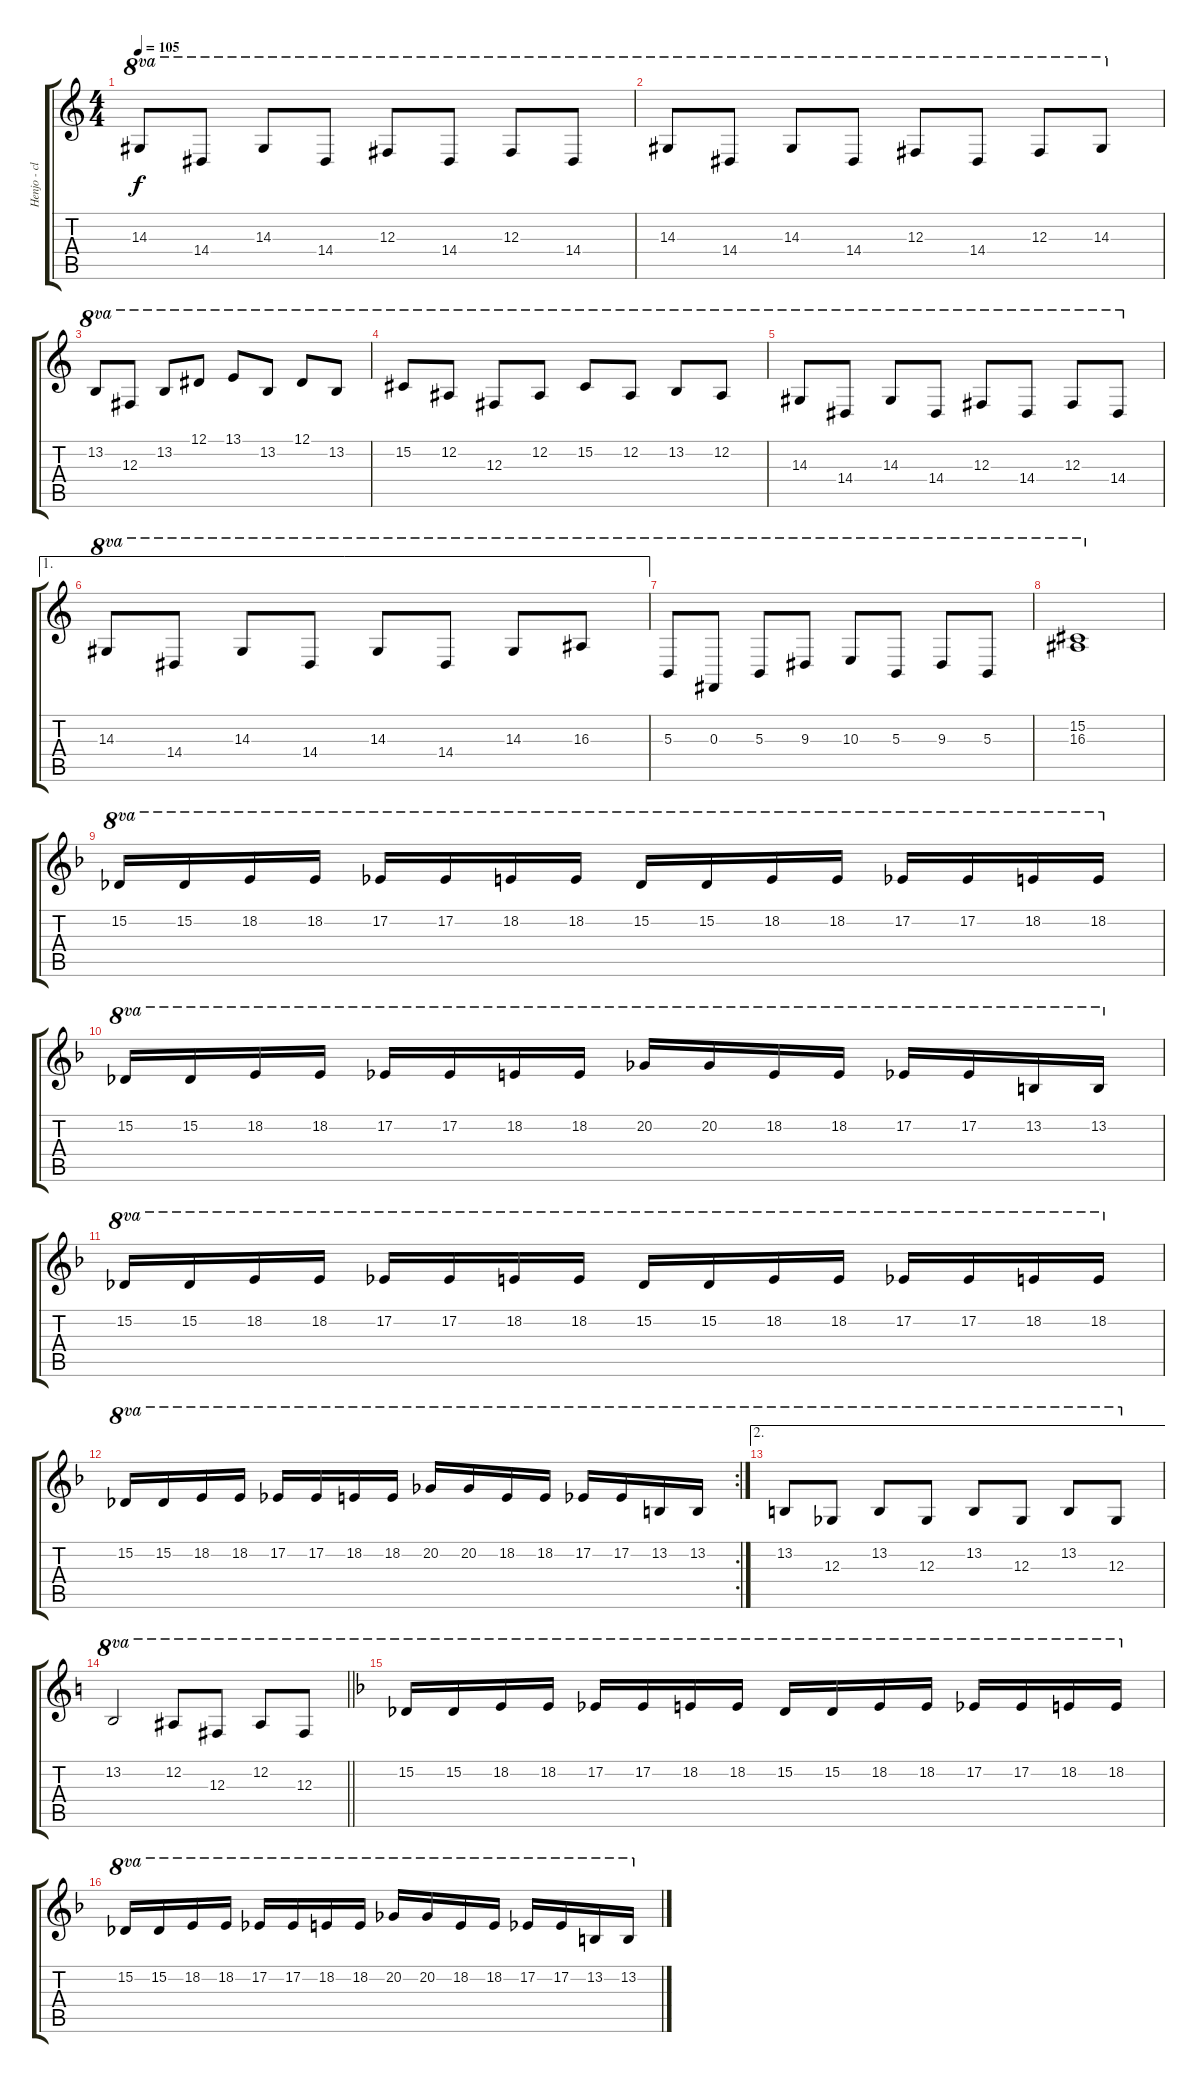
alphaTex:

\track ("Henjo - claviers" "Henjo - cl") {instrument stringensemble1}
\staff {score tabs}
\tuning (Eb4 Bb3 Gb3 Db3 Ab2 Eb2) {hide}
\ts (4 4)
\tempo 105
\clef g2
\ks c
14.3.8{ot 8va dy f} 14.4.8{ot 8va} 14.3.8{ot 8va} 14.4.8{ot 8va} 12.3.8{ot 8va} 14.4.8{ot 8va} 12.3.8{ot 8va} 14.4.8{ot 8va} |
14.3.8{ot 8va} 14.4.8{ot 8va} 14.3.8{ot 8va} 14.4.8{ot 8va} 12.3.8{ot 8va} 14.4.8{ot 8va} 12.3.8{ot 8va} 14.3.8{ot 8va} |
13.2.8{ot 8va} 12.3.8{ot 8va} 13.2.8{ot 8va} 12.1.8{ot 8va} 13.1.8{ot 8va} 13.2.8{ot 8va} 12.1.8{ot 8va} 13.2.8{ot 8va} |
15.2.8{ot 8va} 12.2.8{ot 8va} 12.3.8{ot 8va} 12.2.8{ot 8va} 15.2.8{ot 8va} 12.2.8{ot 8va} 13.2.8{ot 8va} 12.2.8{ot 8va} |
14.3.8{ot 8va} 14.4.8{ot 8va} 14.3.8{ot 8va} 14.4.8{ot 8va} 12.3.8{ot 8va} 14.4.8{ot 8va} 12.3.8{ot 8va} 14.4.8{ot 8va} |
\ae 1
14.3.8{ot 8va} 14.4.8{ot 8va} 14.3.8{ot 8va} 14.4.8{ot 8va} 14.3.8{ot 8va} 14.4.8{ot 8va} 14.3.8{ot 8va} 16.3.8{ot 8va} |
5.3.8{ot 8va} 0.3.8{ot 8va} 5.3.8{ot 8va} 9.3.8{ot 8va} 10.3.8{ot 8va} 5.3.8{ot 8va} 9.3.8{ot 8va} 5.3.8{ot 8va} |
(15.2 16.3).1{ot 8va} |
\ks f
15.2.16{ot 8va} 15.2.16{ot 8va} 18.2.16{ot 8va} 18.2.16{ot 8va} 17.2.16{ot 8va} 17.2.16{ot 8va} 18.2.16{ot 8va} 18.2.16{ot 8va} 15.2.16{ot 8va} 15.2.16{ot 8va} 18.2.16{ot 8va} 18.2.16{ot 8va} 17.2.16{ot 8va} 17.2.16{ot 8va} 18.2.16{ot 8va} 18.2.16{ot 8va} |
15.2.16{ot 8va} 15.2.16{ot 8va} 18.2.16{ot 8va} 18.2.16{ot 8va} 17.2.16{ot 8va} 17.2.16{ot 8va} 18.2.16{ot 8va} 18.2.16{ot 8va} 20.2.16{ot 8va} 20.2.16{ot 8va} 18.2.16{ot 8va} 18.2.16{ot 8va} 17.2.16{ot 8va} 17.2.16{ot 8va} 13.2.16{ot 8va} 13.2.16{ot 8va} |
15.2.16{ot 8va} 15.2.16{ot 8va} 18.2.16{ot 8va} 18.2.16{ot 8va} 17.2.16{ot 8va} 17.2.16{ot 8va} 18.2.16{ot 8va} 18.2.16{ot 8va} 15.2.16{ot 8va} 15.2.16{ot 8va} 18.2.16{ot 8va} 18.2.16{ot 8va} 17.2.16{ot 8va} 17.2.16{ot 8va} 18.2.16{ot 8va} 18.2.16{ot 8va} |
\rc 2
15.2.16{ot 8va} 15.2.16{ot 8va} 18.2.16{ot 8va} 18.2.16{ot 8va} 17.2.16{ot 8va} 17.2.16{ot 8va} 18.2.16{ot 8va} 18.2.16{ot 8va} 20.2.16{ot 8va} 20.2.16{ot 8va} 18.2.16{ot 8va} 18.2.16{ot 8va} 17.2.16{ot 8va} 17.2.16{ot 8va} 13.2.16{ot 8va} 13.2.16{ot 8va} |
\ae 2
13.2.8{ot 8va} 12.3.8{ot 8va} 13.2.8{ot 8va} 12.3.8{ot 8va} 13.2.8{ot 8va} 12.3.8{ot 8va} 13.2.8{ot 8va} 12.3.8{ot 8va} |
\barLineRight lightlight
\ks c
13.2.2{ot 8va} 12.2.8{ot 8va} 12.3.8{ot 8va} 12.2.8{ot 8va} 12.3.8{ot 8va} |
\ks f
15.2.16{ot 8va} 15.2.16{ot 8va} 18.2.16{ot 8va} 18.2.16{ot 8va} 17.2.16{ot 8va} 17.2.16{ot 8va} 18.2.16{ot 8va} 18.2.16{ot 8va} 15.2.16{ot 8va} 15.2.16{ot 8va} 18.2.16{ot 8va} 18.2.16{ot 8va} 17.2.16{ot 8va} 17.2.16{ot 8va} 18.2.16{ot 8va} 18.2.16{ot 8va} |
15.2.16{ot 8va} 15.2.16{ot 8va} 18.2.16{ot 8va} 18.2.16{ot 8va} 17.2.16{ot 8va} 17.2.16{ot 8va} 18.2.16{ot 8va} 18.2.16{ot 8va} 20.2.16{ot 8va} 20.2.16{ot 8va} 18.2.16{ot 8va} 18.2.16{ot 8va} 17.2.16{ot 8va} 17.2.16{ot 8va} 13.2.16{ot 8va} 13.2.16{ot 8va}
